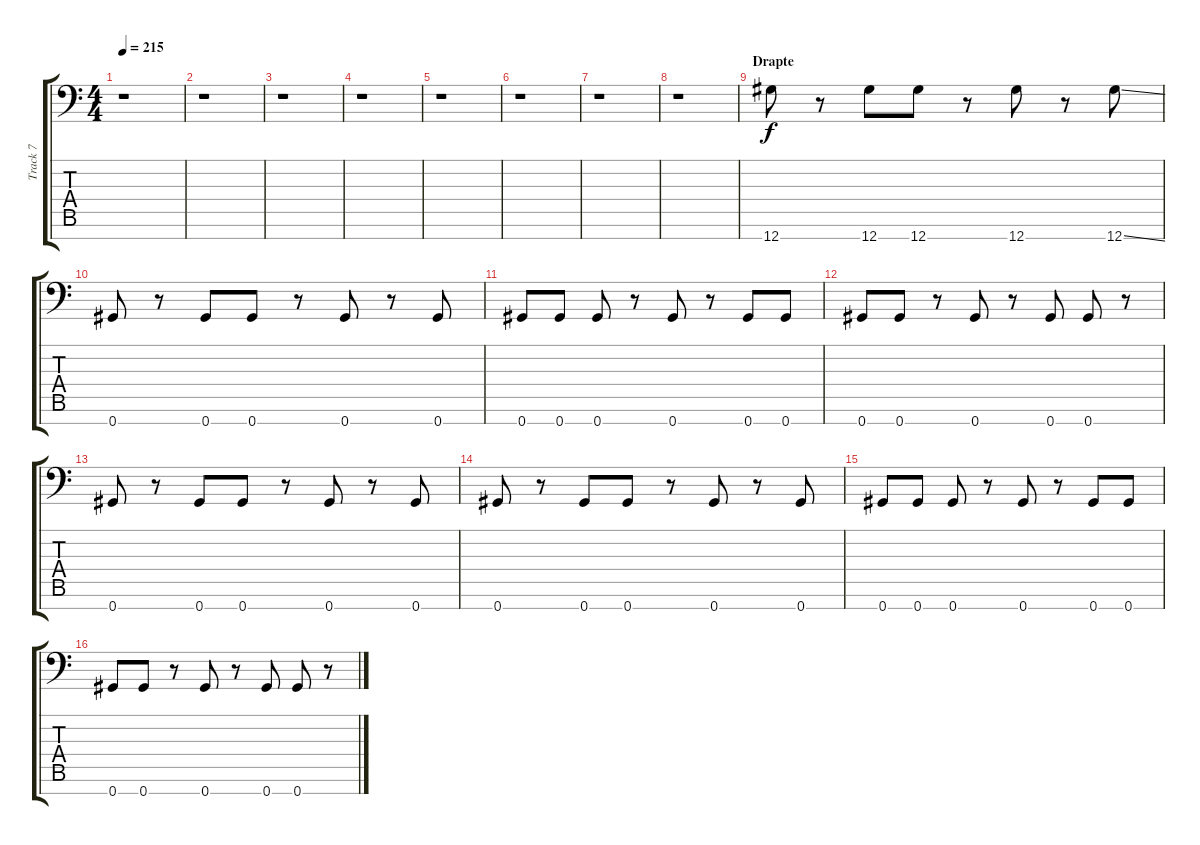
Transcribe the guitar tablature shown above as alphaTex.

\track ("Track 7" "Track 7") {instrument distortionguitar}
\staff {score tabs}
\tuning (Eb4 Bb3 Gb3 Db3 Ab2 Eb2 Ab1) {hide}
\ts (4 4)
\tempo 215
\clef f4
\ks c
r.1{dy f} |
r.1 |
r.1 |
r.1 |
r.1 |
r.1 |
r.1 |
r.1 |
\section ("" "Drapte")
12.7.8 r.8 12.7.8 12.7.8 r.8 12.7.8 r.8 12.7{ss}.8 |
0.7.8 r.8 0.7.8 0.7.8 r.8 0.7.8 r.8 0.7.8 |
0.7.8 0.7.8 0.7.8 r.8 0.7.8 r.8 0.7.8 0.7.8 |
0.7.8 0.7.8 r.8 0.7.8 r.8 0.7.8 0.7.8 r.8 |
0.7.8 r.8 0.7.8 0.7.8 r.8 0.7.8 r.8 0.7.8 |
0.7.8 r.8 0.7.8 0.7.8 r.8 0.7.8 r.8 0.7.8 |
0.7.8 0.7.8 0.7.8 r.8 0.7.8 r.8 0.7.8 0.7.8 |
0.7.8 0.7.8 r.8 0.7.8 r.8 0.7.8 0.7.8 r.8
